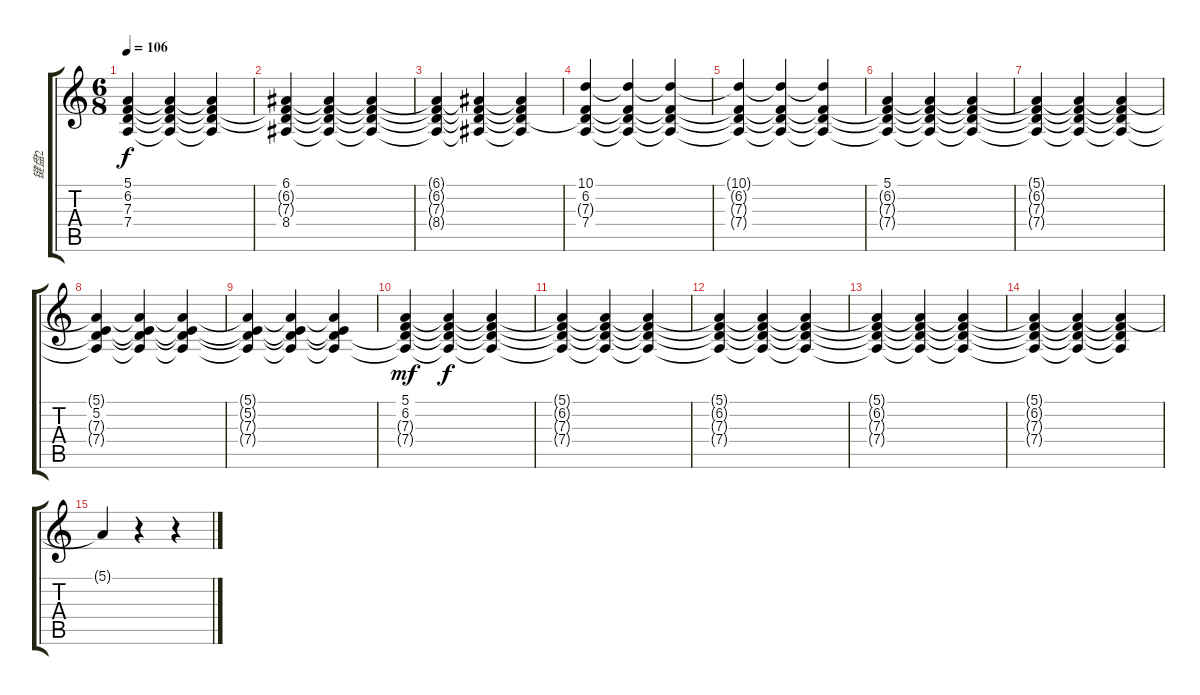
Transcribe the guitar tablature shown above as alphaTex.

\track ("键盘2" "键盘2") {instrument stringensemble2}
\staff {score tabs}
\tuning (E4 B3 G3 D3 A2 E2) {hide}
\ts (6 8)
\tempo 106
\clef g2
\ks c
(5.1{t} 6.2{t} 7.3{t} 7.4{t}).4{dy f} (5.1{t} 6.2{t} 7.3{t} 7.4{t}).4 (5.1{t} 6.2{t} 7.3{t} 7.4{t}).4 |
(6.1 6.2{t} 7.3{t} 8.4).4 (6.1{t} 6.2{t} 7.3{t} 8.4{t}).4 (6.1{t} 6.2{t} 7.3{t} 8.4{t}).4 |
(6.1{t} 6.2{t} 7.3{t} 8.4{t}).4 (6.1{t} 6.2{t} 7.3{t} 8.4{t}).4 (6.1{t} 6.2{t} 7.3{t} 8.4{t}).4 |
(10.1 6.2 7.3{t} 7.4).4{volume 10} (10.1{t} 6.2{t} 7.3{t} 7.4{t}).4 (10.1{t} 6.2{t} 7.3{t} 7.4{t}).4 |
(10.1{t} 6.2{t} 7.3{t} 7.4{t}).4 (10.1{t} 6.2{t} 7.3{t} 7.4{t}).4 (10.1{t} 6.2{t} 7.3{t} 7.4{t}).4 |
(5.1 6.2{t} 7.3{t} 7.4{t}).4 (5.1{t} 6.2{t} 7.3{t} 7.4{t}).4 (5.1{t} 6.2{t} 7.3{t} 7.4{t}).4 |
(5.1{t} 6.2{t} 7.3{t} 7.4{t}).4 (5.1{t} 6.2{t} 7.3{t} 7.4{t}).4 (5.1{t} 6.2{t} 7.3{t} 7.4{t}).4 |
(5.1{t} 5.2 7.3{t} 7.4{t}).4 (5.1{t} 5.2{t} 7.3{t} 7.4{t}).4 (5.1{t} 5.2{t} 7.3{t} 7.4{t}).4 |
(5.1{t} 5.2{t} 7.3{t} 7.4{t}).4 (5.1{t} 5.2{t} 7.3{t} 7.4{t}).4 (5.1{t} 5.2{t} 7.3{t} 7.4{t}).4 |
(5.1 6.2 7.3{t} 7.4{t}).4{dy mf} (5.1{t} 6.2{t} 7.3{t} 7.4{t}).4{dy f} (5.1{t} 6.2{t} 7.3{t} 7.4{t}).4 |
(5.1{t} 6.2{t} 7.3{t} 7.4{t}).4 (5.1{t} 6.2{t} 7.3{t} 7.4{t}).4 (5.1{t} 6.2{t} 7.3{t} 7.4{t}).4 |
(5.1{t} 6.2{t} 7.3{t} 7.4{t}).4 (5.1{t} 6.2{t} 7.3{t} 7.4{t}).4 (5.1{t} 6.2{t} 7.3{t} 7.4{t}).4 |
(5.1{t} 6.2{t} 7.3{t} 7.4{t}).4 (5.1{t} 6.2{t} 7.3{t} 7.4{t}).4 (5.1{t} 6.2{t} 7.3{t} 7.4{t}).4 |
(5.1{t} 6.2{t} 7.3{t} 7.4{t}).4 (5.1{t} 6.2{t} 7.3{t} 7.4{t}).4 (5.1{t} 6.2{t} 7.3{t} 7.4{t}).4 |
5.1{t}.4 r.4 r.4
